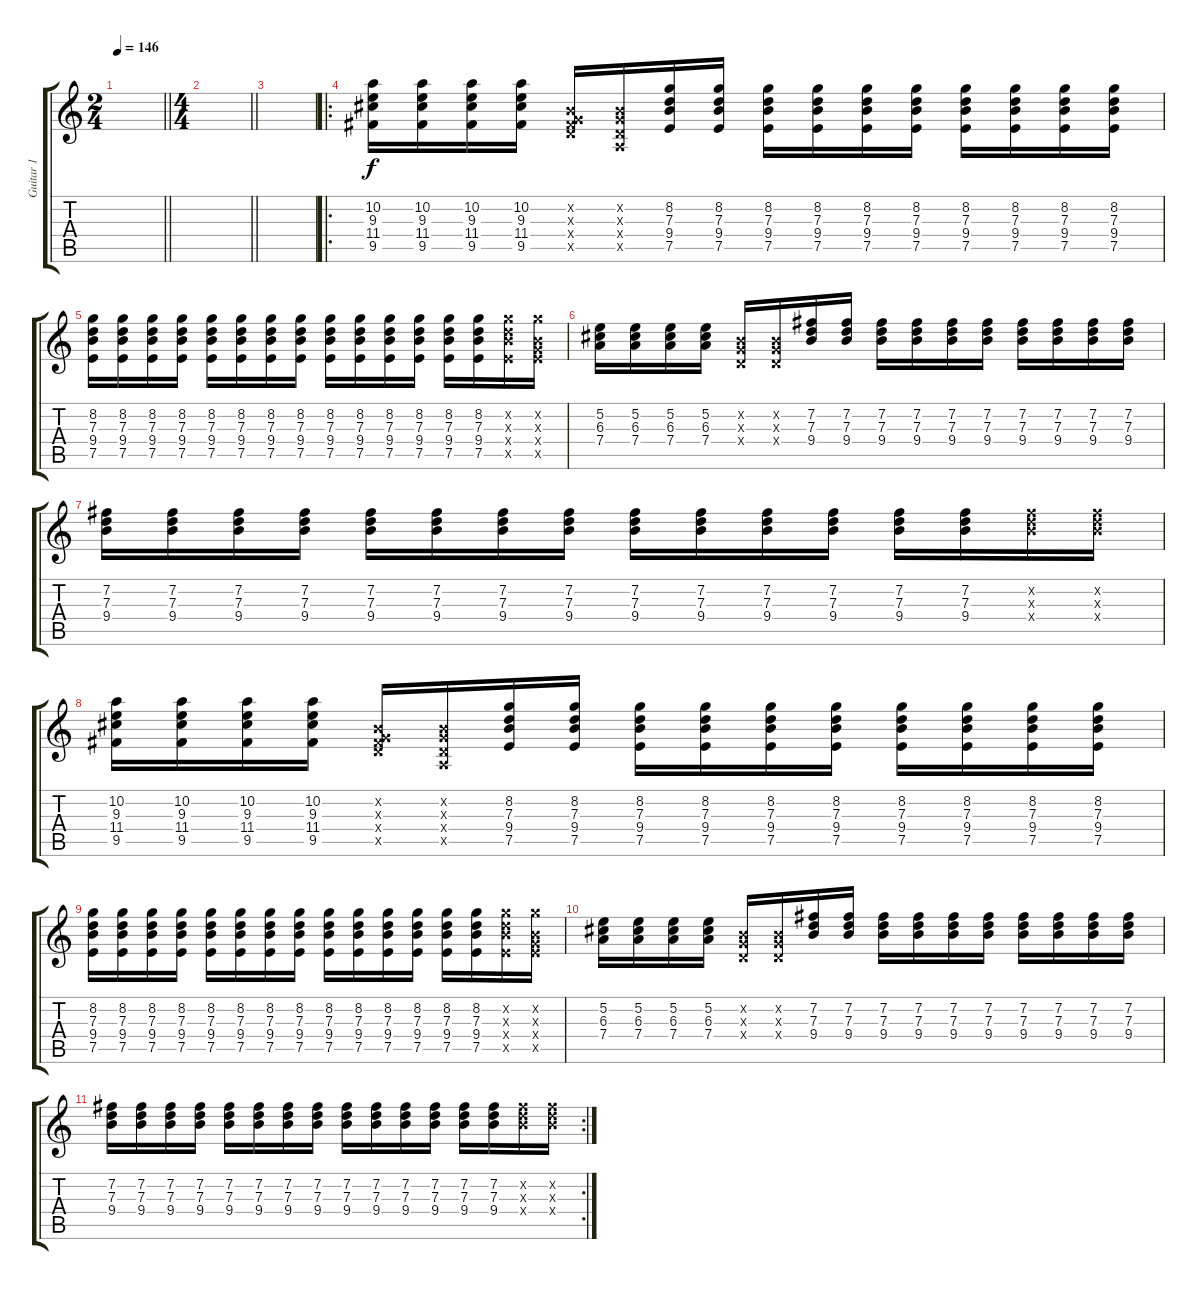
\track ("Guitar 1" "Guitar 1") {instrument electricguitarjazz}
\staff {score tabs}
\tuning (E4 B3 G3 D3 A2 E2) {hide}
\ts (2 4)
\tempo 146
\clef g2
\barLineRight lightlight
\ks c
|
\ts (4 4)
\barLineRight lightlight
|
|
\ro
(10.2 9.3 11.4 9.5).16 (10.2 9.3 11.4 9.5).16 (10.2 9.3 11.4 9.5).16 (10.2 9.3 11.4 9.5).16 (0.2{x} 0.3{x} 0.4{x} 9.5{x}).16 (0.2{x} 0.3{x} 0.4{x} 0.5{x}).16 (8.2 7.3 9.4 7.5).16 (8.2 7.3 9.4 7.5).16 (8.2 7.3 9.4 7.5).16 (8.2 7.3 9.4 7.5).16 (8.2 7.3 9.4 7.5).16 (8.2 7.3 9.4 7.5).16 (8.2 7.3 9.4 7.5).16 (8.2 7.3 9.4 7.5).16 (8.2 7.3 9.4 7.5).16 (8.2 7.3 9.4 7.5).16 |
(8.2 7.3 9.4 7.5).16 (8.2 7.3 9.4 7.5).16 (8.2 7.3 9.4 7.5).16 (8.2 7.3 9.4 7.5).16 (8.2 7.3 9.4 7.5).16 (8.2 7.3 9.4 7.5).16 (8.2 7.3 9.4 7.5).16 (8.2 7.3 9.4 7.5).16 (8.2 7.3 9.4 7.5).16 (8.2 7.3 9.4 7.5).16 (8.2 7.3 9.4 7.5).16 (8.2 7.3 9.4 7.5).16 (8.2 7.3 9.4 7.5).16 (8.2 7.3 9.4 7.5).16 (8.2{x} 7.3{x} 9.4{x} 7.5{x}).16 (8.2{x} 0.3{x} 9.4{x} 7.5{x}).16 |
(5.2 6.3 7.4).16 (5.2 6.3 7.4).16 (5.2 6.3 7.4).16 (5.2 6.3 7.4).16 (0.2{x} 0.3{x} 0.4{x}).16 (0.2{x} 0.3{x} 0.4{x}).16 (7.2 7.3 9.4).16 (7.2 7.3 9.4).16 (7.2 7.3 9.4).16 (7.2 7.3 9.4).16 (7.2 7.3 9.4).16 (7.2 7.3 9.4).16 (7.2 7.3 9.4).16 (7.2 7.3 9.4).16 (7.2 7.3 9.4).16 (7.2 7.3 9.4).16 |
(7.2 7.3 9.4).16 (7.2 7.3 9.4).16 (7.2 7.3 9.4).16 (7.2 7.3 9.4).16 (7.2 7.3 9.4).16 (7.2 7.3 9.4).16 (7.2 7.3 9.4).16 (7.2 7.3 9.4).16 (7.2 7.3 9.4).16 (7.2 7.3 9.4).16 (7.2 7.3 9.4).16 (7.2 7.3 9.4).16 (7.2 7.3 9.4).16 (7.2 7.3 9.4).16 (7.2{x} 7.3{x} 9.4{x}).16 (7.2{x} 7.3{x} 9.4{x}).16 |
(10.2 9.3 11.4 9.5).16 (10.2 9.3 11.4 9.5).16 (10.2 9.3 11.4 9.5).16 (10.2 9.3 11.4 9.5).16 (0.2{x} 0.3{x} 0.4{x} 9.5{x}).16 (0.2{x} 0.3{x} 0.4{x} 0.5{x}).16 (8.2 7.3 9.4 7.5).16 (8.2 7.3 9.4 7.5).16 (8.2 7.3 9.4 7.5).16 (8.2 7.3 9.4 7.5).16 (8.2 7.3 9.4 7.5).16 (8.2 7.3 9.4 7.5).16 (8.2 7.3 9.4 7.5).16 (8.2 7.3 9.4 7.5).16 (8.2 7.3 9.4 7.5).16 (8.2 7.3 9.4 7.5).16 |
(8.2 7.3 9.4 7.5).16 (8.2 7.3 9.4 7.5).16 (8.2 7.3 9.4 7.5).16 (8.2 7.3 9.4 7.5).16 (8.2 7.3 9.4 7.5).16 (8.2 7.3 9.4 7.5).16 (8.2 7.3 9.4 7.5).16 (8.2 7.3 9.4 7.5).16 (8.2 7.3 9.4 7.5).16 (8.2 7.3 9.4 7.5).16 (8.2 7.3 9.4 7.5).16 (8.2 7.3 9.4 7.5).16 (8.2 7.3 9.4 7.5).16 (8.2 7.3 9.4 7.5).16 (8.2{x} 7.3{x} 9.4{x} 7.5{x}).16 (8.2{x} 0.3{x} 9.4{x} 7.5{x}).16 |
(5.2 6.3 7.4).16 (5.2 6.3 7.4).16 (5.2 6.3 7.4).16 (5.2 6.3 7.4).16 (0.2{x} 0.3{x} 0.4{x}).16 (0.2{x} 0.3{x} 0.4{x}).16 (7.2 7.3 9.4).16 (7.2 7.3 9.4).16 (7.2 7.3 9.4).16 (7.2 7.3 9.4).16 (7.2 7.3 9.4).16 (7.2 7.3 9.4).16 (7.2 7.3 9.4).16 (7.2 7.3 9.4).16 (7.2 7.3 9.4).16 (7.2 7.3 9.4).16 |
\rc 2
(7.2 7.3 9.4).16 (7.2 7.3 9.4).16 (7.2 7.3 9.4).16 (7.2 7.3 9.4).16 (7.2 7.3 9.4).16 (7.2 7.3 9.4).16 (7.2 7.3 9.4).16 (7.2 7.3 9.4).16 (7.2 7.3 9.4).16 (7.2 7.3 9.4).16 (7.2 7.3 9.4).16 (7.2 7.3 9.4).16 (7.2 7.3 9.4).16 (7.2 7.3 9.4).16 (7.2{x} 7.3{x} 9.4{x}).16 (7.2{x} 7.3{x} 9.4{x}).16
